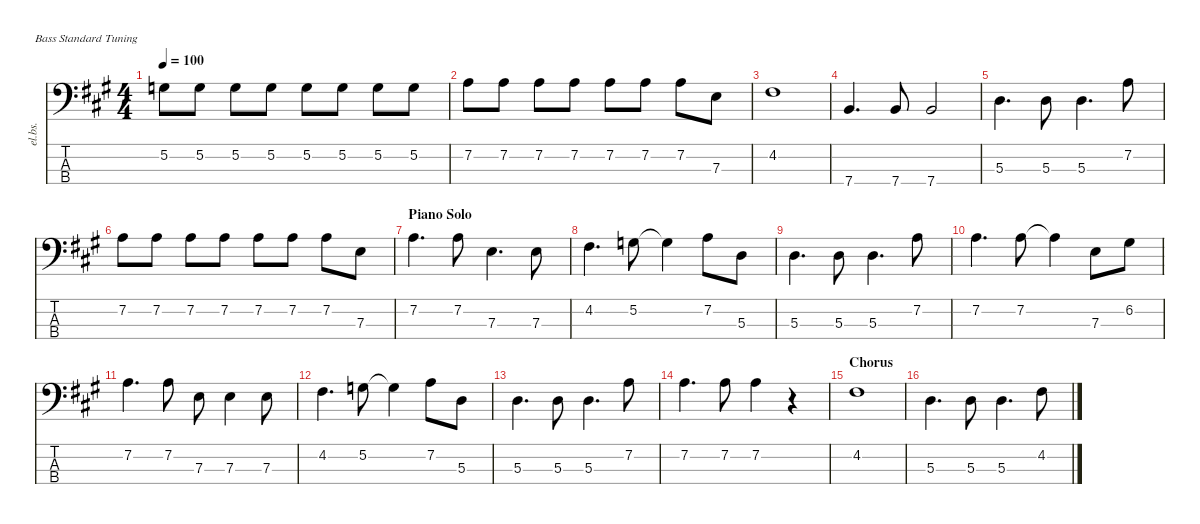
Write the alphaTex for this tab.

\defaultSystemsLayout 4
\hideDynamics
\bracketExtendMode nobrackets
\otherSystemsTrackNameOrientation horizontal
\track ("Bass" "el.bs.") {instrument electricbasspick}
\staff {score tabs}
\tuning (G2 D2 A1 E1)
\ts (4 4)
\tempo 100
\clef f4
\ks a
5.2{acc forcenatural}.8{dy f} 5.2{acc forcenatural}.8 5.2{acc forcenatural}.8 5.2{acc forcenatural}.8 5.2{acc forcenatural}.8 5.2{acc forcenatural}.8 5.2{acc forcenatural}.8 5.2{acc forcenatural}.8 |
7.2{acc forcenatural}.8 7.2{acc forcenatural}.8 7.2{acc forcenatural}.8 7.2{acc forcenatural}.8 7.2{acc forcenatural}.8 7.2{acc forcenatural}.8 7.2{acc forcenatural}.8 7.3{acc forcenatural}.8 |
4.2{acc #}.1 |
7.4{acc forcenatural}.4{d} 7.4{acc forcenatural}.8 7.4{acc forcenatural}.2 |
5.3{acc forcenatural}.4{d} 5.3{acc forcenatural}.8 5.3{acc forcenatural}.4{d} 7.2{acc forcenatural}.8 |
7.2{acc forcenatural}.8 7.2{acc forcenatural}.8 7.2{acc forcenatural}.8 7.2{acc forcenatural}.8 7.2{acc forcenatural}.8 7.2{acc forcenatural}.8 7.2{acc forcenatural}.8 7.3{acc forcenatural}.8 |
\section ("" "Piano Solo")
7.2{acc forcenatural}.4{d} 7.2{acc forcenatural}.8 7.3{acc forcenatural}.4{d} 7.3{acc forcenatural}.8 |
4.2{acc #}.4{d} 5.2{acc forcenatural}.8 5.2{t acc forcenatural}.4 7.2{acc forcenatural}.8 5.3{acc forcenatural}.8 |
5.3{acc forcenatural}.4{d} 5.3{acc forcenatural}.8 5.3{acc forcenatural}.4{d} 7.2{acc forcenatural}.8 |
7.2{acc forcenatural}.4{d} 7.2{acc forcenatural}.8 7.2{t acc forcenatural}.4 7.3{acc forcenatural}.8 6.2{acc #}.8 |
7.2{acc forcenatural}.4{d} 7.2{acc forcenatural}.8 7.3{acc forcenatural}.8 7.3{acc forcenatural}.4 7.3{acc forcenatural}.8 |
4.2{acc #}.4{d} 5.2{acc forcenatural}.8 5.2{t acc forcenatural}.4 7.2{acc forcenatural}.8 5.3{acc forcenatural}.8 |
5.3{acc forcenatural}.4{d} 5.3{acc forcenatural}.8 5.3{acc forcenatural}.4{d} 7.2{acc forcenatural}.8 |
7.2{acc forcenatural}.4{d} 7.2{acc forcenatural}.8 7.2{acc forcenatural}.4 r.4 |
\section ("" "Chorus")
4.2{acc #}.1 |
5.3{acc forcenatural}.4{d} 5.3{acc forcenatural}.8 5.3{acc forcenatural}.4{d} 4.2{acc #}.8
